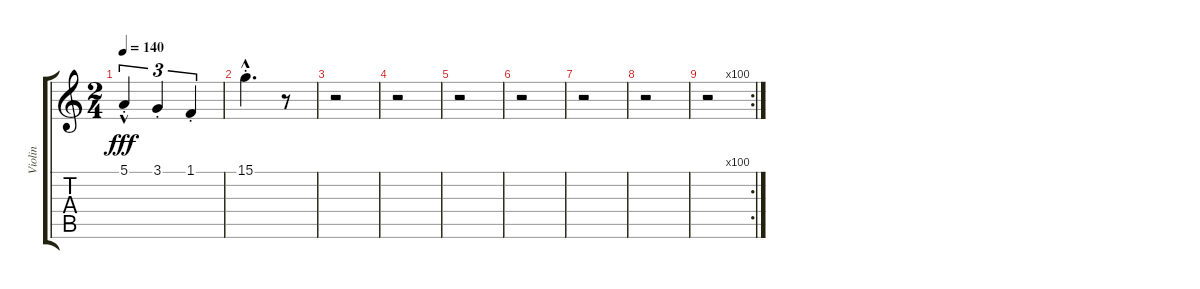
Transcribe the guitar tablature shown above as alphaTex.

\track ("Violin" "Violin") {instrument stringensemble1}
\staff {score tabs}
\tuning (E4 B3 G3 D3 A2 E2) {hide}
\ts (2 4)
\tempo 140
\clef g2
\ks c
5.1{hac st}.4{tu (3 2) dy fff} 3.1{st}.4{tu (3 2)} 1.1{st}.4{tu (3 2)} |
15.1{hac st}.4{d} r.8 |
r.2 |
r.2 |
r.2 |
r.2 |
r.2 |
r.2 |
\rc 100
r.2
